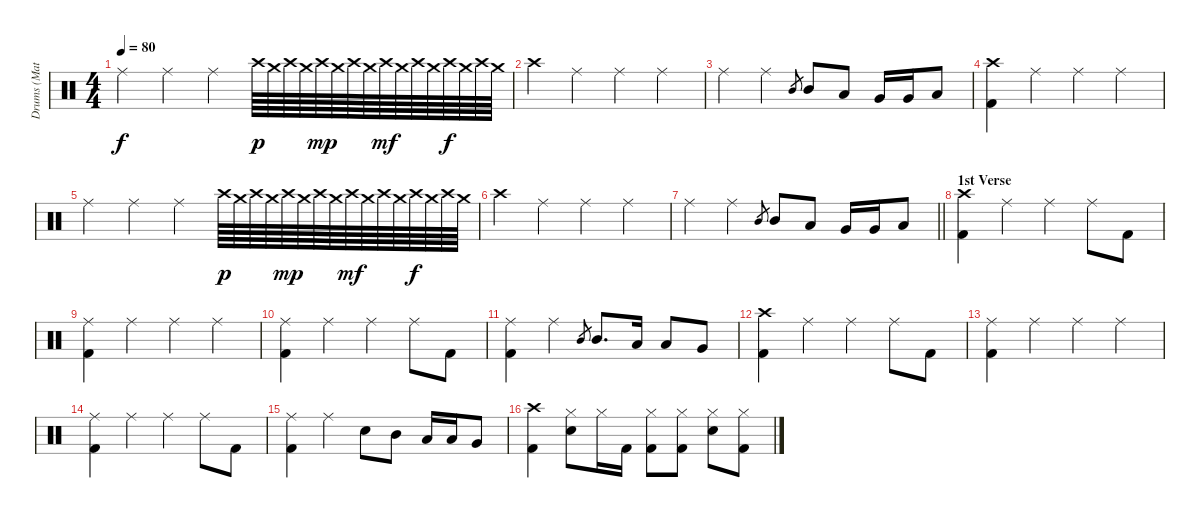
\track ("Drums (Matt)" "Drums (Mat") {instrument percussion}
\staff {score}
\articulation defaults
\ts (4 4)
\tempo 80
\clef neutral
\ks c "Ride (middle)".4{dy f} "Ride (middle)".4 "Ride (middle)".4 "Crash high (hit)".64{dy p} "Crash medium (hit)".64 "Crash high (hit)".64 "Crash medium (hit)".64 "Crash high (hit)".64{dy mp} "Crash medium (hit)".64 "Crash high (hit)".64 "Crash medium (hit)".64 "Crash high (hit)".64{dy mf} "Crash medium (hit)".64 "Crash high (hit)".64 "Crash medium (hit)".64 "Crash high (hit)".64{dy f} "Crash medium (hit)".64 "Crash high (hit)".64 "Crash medium (hit)".64
|
"Crash high (hit)".4 "Ride (middle)".4 "Ride (middle)".4 "Ride (middle)".4 |
"Ride (middle)".4 "Ride (middle)".4 "Mid Tom (hit)".8{gr} "Mid Tom (hit)".8 "Low Tom (hit)".8 "Very Low Tom (hit)".16 "Very Low Tom (hit)".16 "Low Floor Tom (hit)".8 |
("Crash high (hit)" "Kick (hit) 2").4 "Ride (middle)".4 "Ride (middle)".4 "Ride (middle)".4 |
"Ride (middle)".4 "Ride (middle)".4 "Ride (middle)".4 "Crash high (hit)".64{dy p} "Crash medium (hit)".64 "Crash high (hit)".64 "Crash medium (hit)".64 "Crash high (hit)".64{dy mp} "Crash medium (hit)".64 "Crash high (hit)".64 "Crash medium (hit)".64 "Crash high (hit)".64{dy mf} "Crash medium (hit)".64 "Crash high (hit)".64 "Crash medium (hit)".64 "Crash high (hit)".64{dy f} "Crash medium (hit)".64 "Crash high (hit)".64 "Crash medium (hit)".64 |
"Crash high (hit)".4 "Ride (middle)".4 "Ride (middle)".4 "Ride (middle)".4 |
\barLineRight lightlight "Ride (middle)".4 "Ride (middle)".4 "Mid Tom (hit)".8{gr} "Mid Tom (hit)".8 "Low Tom (hit)".8 "Very Low Tom (hit)".16 "Very Low Tom (hit)".16 "Low Floor Tom (hit)".8
|
\section ("" "1st Verse")
("Crash high (hit)" "Kick (hit) 2").4 "Ride (middle)".4 "Ride (middle)".4 "Ride (middle)".8 "Kick (hit) 2".8 |
("Ride (middle)" "Kick (hit) 2").4 "Ride (middle)".4 "Ride (middle)".4 "Ride (middle)".4 |
("Ride (middle)" "Kick (hit) 2").4 "Ride (middle)".4 "Ride (middle)".4 "Ride (middle)".8 "Kick (hit) 2".8 |
("Ride (middle)" "Kick (hit) 2").4 "Ride (middle)".4 "Mid Tom (hit)".8{gr} "Mid Tom (hit)".8{d} "Low Tom (hit)".16 "Low Tom (hit)".8 "Very Low Tom (hit)".8 |
("Crash high (hit)" "Kick (hit) 2").4 "Ride (middle)".4 "Ride (middle)".4 "Ride (middle)".8 "Kick (hit) 2".8 |
("Ride (middle)" "Kick (hit) 2").4 "Ride (middle)".4 "Ride (middle)".4 "Ride (middle)".4 |
("Ride (middle)" "Kick (hit) 2").4 "Ride (middle)".4 "Ride (middle)".4 "Ride (middle)".8 "Kick (hit) 2".8 |
("Ride (middle)" "Kick (hit) 2").4 "Ride (middle)".4 "Snare (hit) 2".8 "Mid Tom (hit)".8 "Low Tom (hit)".16 "Low Tom (hit)".16 "Very Low Tom (hit)".8 |
("Crash high (hit)" "Kick (hit) 2").4 ("Hi-Hat (closed)" "Snare (hit) 2").8 "Hi-Hat (closed)".16 "Kick (hit) 2".16 ("Hi-Hat (closed)" "Kick (hit) 2").8 ("Hi-Hat (closed)" "Kick (hit) 2").8 ("Hi-Hat (closed)" "Snare (hit) 2").8 ("Hi-Hat (closed)" "Kick (hit) 2").8
